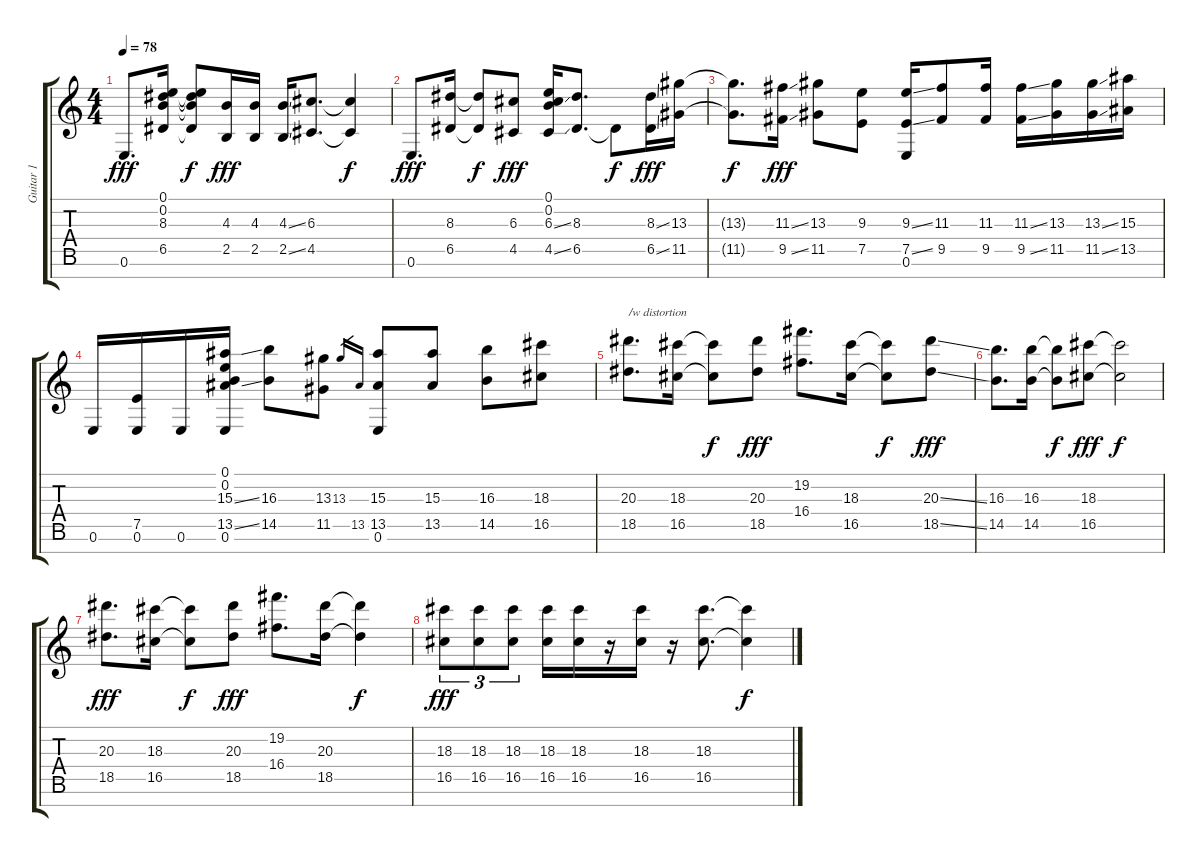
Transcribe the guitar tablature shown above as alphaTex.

\track ("Guitar 1" "Guitar 1") {instrument distortionguitar}
\staff {score tabs}
\tuning (E4 B3 G3 D3 A2 E2 B1) {hide}
\ts (4 4)
\tempo 78
\clef g2
\ks c
0.6.8{d dy fff} (0.1 0.2 8.3 6.5).16 (0.1{t} 0.2{t} 8.3{t} 6.5{t}).8{dy f} (4.3 2.5).16{dy fff} (4.3 2.5).16 (4.3{ss} 2.5{ss}).16 (6.3 4.5).8{d} (6.3{t} 4.5{t}).4{dy f} |
0.6.8{d dy fff} (8.3 6.5).16 (8.3{t} 6.5{t}).8{dy f} (6.3 4.5).8{dy fff} (0.1 0.2 6.3{ss} 4.5{ss}).16 (8.3 6.5).8{d} 6.5{t}.8{dy f} (8.3{ss} 6.5{ss}).16{dy fff} (13.3 11.5).16 |
(13.3{t} 11.5{t}).8{d dy f} (11.3{ss} 9.5{ss}).16{dy fff} (13.3 11.5).8 (9.3 7.5).8 (9.3{ss} 7.5{ss} 0.6).16 (11.3 9.5).8 (11.3 9.5).16 (11.3{ss} 9.5{ss}).16 (13.3 11.5).16 (13.3{ss} 11.5{ss}).16 (15.3 13.5).16 |
0.6.16 (7.5 0.6).16 0.6.16 (0.1 0.2 15.3{ss} 13.5{ss} 0.6).16 (16.3 14.5).8 (13.3 11.5).8 13.3.16{gr} 13.5.16{gr} (15.3 13.5 0.6).8 (15.3 13.5).8 (16.3 14.5).8 (18.3 16.5).8 |
(20.3 18.5).8{d txt "/w distortion" instrument distortionguitar} (18.3 16.5).16 (18.3{t} 16.5{t}).8{dy f} (20.3 18.5).8{dy fff} (19.2 16.4).8{d} (18.3 16.5).16 (18.3{t} 16.5{t}).8{dy f} (20.3{ss} 18.5{ss}).8{dy fff} |
(16.3 14.5).8{d} (16.3 14.5).16 (16.3{t} 14.5{t}).8{dy f} (18.3 16.5).8{dy fff} (18.3{t} 16.5{t}).2{dy f} |
(20.3 18.5).8{d dy fff} (18.3 16.5).16 (18.3{t} 16.5{t}).8{dy f} (20.3 18.5).8{dy fff} (19.2 16.4).8{d} (20.3 18.5).16 (20.3{t} 18.5{t}).4{dy f} |
(18.3 16.5).8{tu (3 2) dy fff} (18.3 16.5).8{tu (3 2)} (18.3 16.5).8{tu (3 2)} (18.3 16.5).16 (18.3 16.5).16 r.16 (18.3 16.5).16 r.16 (18.3 16.5).8{d} (18.3{t} 16.5{t}).4{dy f}
